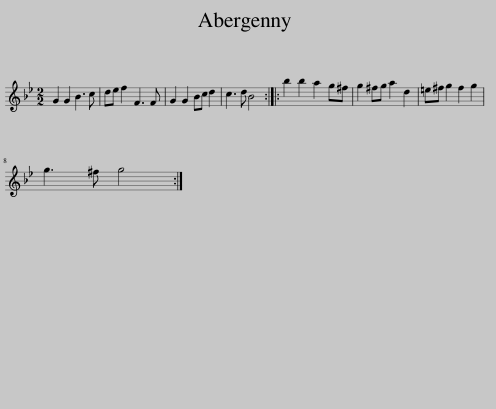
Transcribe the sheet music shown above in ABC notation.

X:1
L:1/8
M:2/2
I:linebreak $
K:Gmin
V:1 treble
V:1
 G2 G2 B3 c | de f2 F3 F | G2 G2 Bc d2 | c3 d B4 :: b2 b2 a2 g^f | %5
 g2 ^fg a2 d2 | =e^f g2 f2 g2 |$ g3 ^f g4 :| %8
